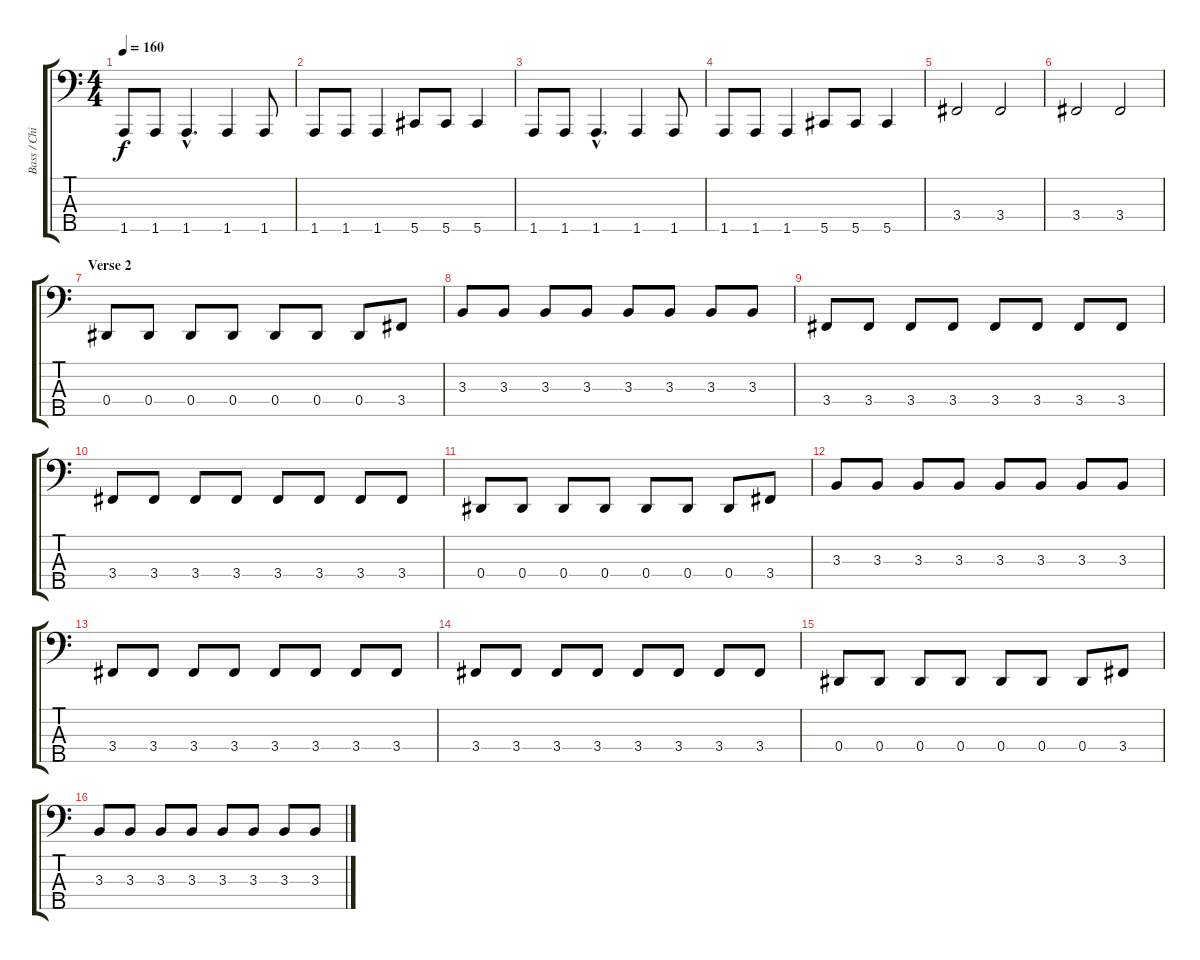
\track ("Bass / Chi Cheng" "Bass / Chi") {instrument electricbassfinger}
\staff {score tabs}
\tuning (Gb2 Db2 Ab1 Eb1 Ab0) {hide}
\ts (4 4)
\tempo 160
\clef f4
\ks c
1.5.8{dy f} 1.5.8 1.5{hac}.4{d} 1.5.4 1.5.8 |
1.5.8 1.5.8 1.5.4 5.5.8 5.5.8 5.5.4 |
1.5.8 1.5.8 1.5{hac}.4{d} 1.5.4 1.5.8 |
1.5.8 1.5.8 1.5.4 5.5.8 5.5.8 5.5.4 |
3.4.2 3.4.2 |
3.4.2 3.4.2 |
\section ("" "Verse 2")
0.4.8 0.4.8 0.4.8 0.4.8 0.4.8 0.4.8 0.4.8 3.4.8 |
3.3.8 3.3.8 3.3.8 3.3.8 3.3.8 3.3.8 3.3.8 3.3.8 |
3.4.8 3.4.8 3.4.8 3.4.8 3.4.8 3.4.8 3.4.8 3.4.8 |
3.4.8 3.4.8 3.4.8 3.4.8 3.4.8 3.4.8 3.4.8 3.4.8 |
0.4.8 0.4.8 0.4.8 0.4.8 0.4.8 0.4.8 0.4.8 3.4.8 |
3.3.8 3.3.8 3.3.8 3.3.8 3.3.8 3.3.8 3.3.8 3.3.8 |
3.4.8 3.4.8 3.4.8 3.4.8 3.4.8 3.4.8 3.4.8 3.4.8 |
3.4.8 3.4.8 3.4.8 3.4.8 3.4.8 3.4.8 3.4.8 3.4.8 |
0.4.8 0.4.8 0.4.8 0.4.8 0.4.8 0.4.8 0.4.8 3.4.8 |
3.3.8 3.3.8 3.3.8 3.3.8 3.3.8 3.3.8 3.3.8 3.3.8
